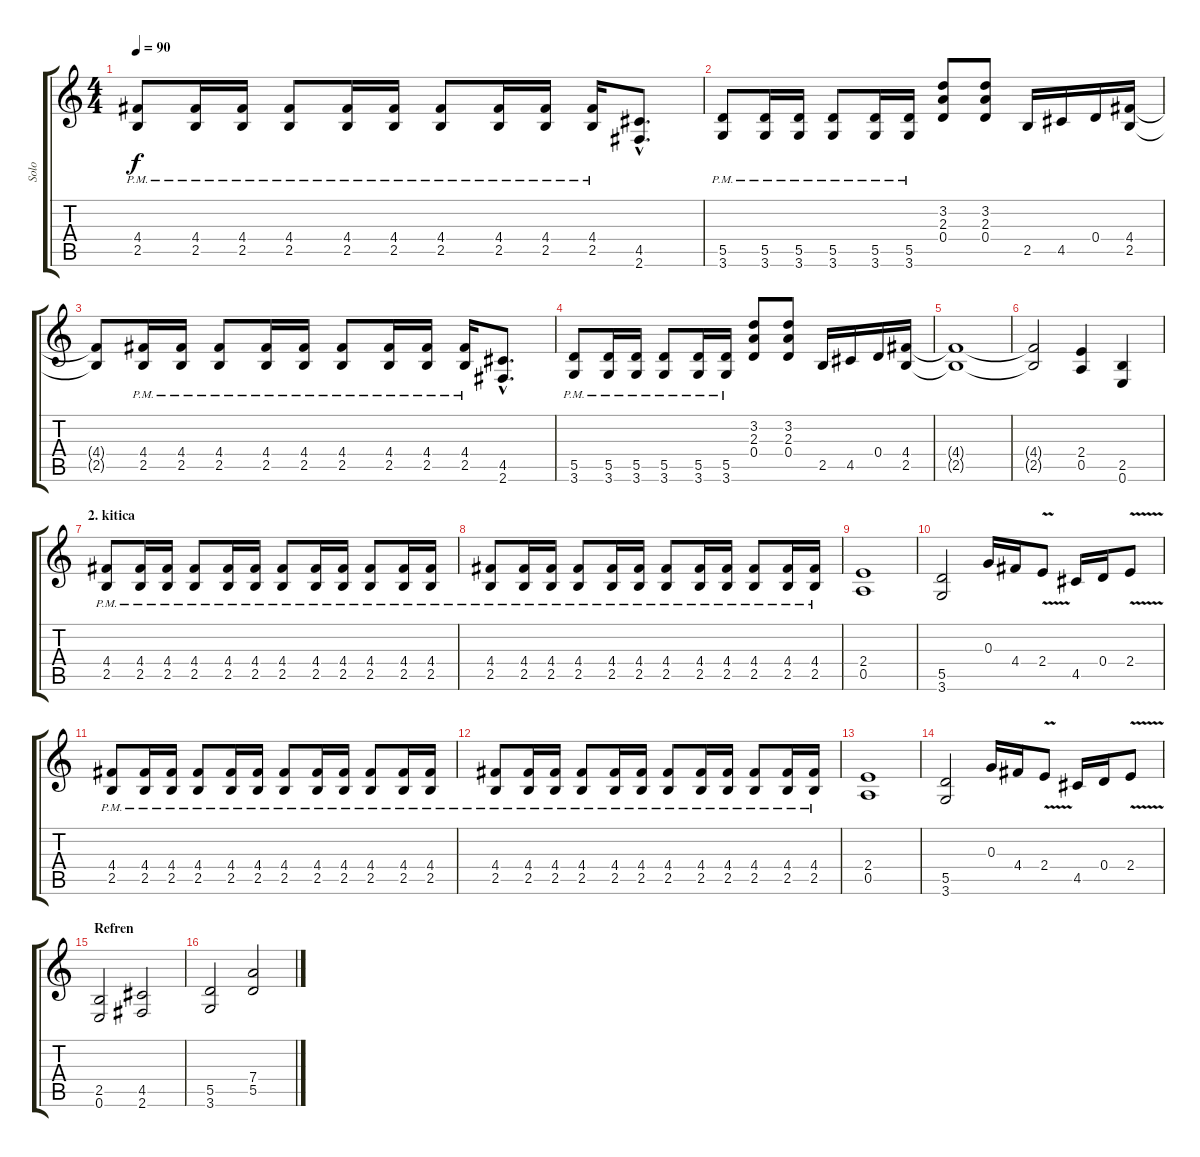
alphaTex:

\track ("Solo" "Solo") {instrument distortionguitar}
\staff {score tabs}
\tuning (E4 B3 G3 D3 A2 E2) {hide}
\ts (4 4)
\tempo 90
\clef g2
\ks c
(4.4{pm} 2.5{pm}).8{dy f} (4.4{pm} 2.5{pm}).16 (4.4{pm} 2.5{pm}).16 (4.4{pm} 2.5{pm}).8 (4.4{pm} 2.5{pm}).16 (4.4{pm} 2.5{pm}).16 (4.4{pm} 2.5{pm}).8 (4.4{pm} 2.5{pm}).16 (4.4{pm} 2.5{pm}).16 (4.4{pm} 2.5{pm}).16 (4.5{hac} 2.6{hac}).8{d} |
(5.5{pm} 3.6{pm}).8 (5.5{pm} 3.6{pm}).16 (5.5{pm} 3.6{pm}).16 (5.5{pm} 3.6{pm}).8 (5.5{pm} 3.6{pm}).16 (5.5{pm} 3.6{pm}).16 (3.2 2.3 0.4).8 (3.2 2.3 0.4).8 2.5.16 4.5.16 0.4.16 (4.4 2.5).16 |
(4.4{t} 2.5{t}).8 (4.4{pm} 2.5{pm}).16 (4.4{pm} 2.5{pm}).16 (4.4{pm} 2.5{pm}).8 (4.4{pm} 2.5{pm}).16 (4.4{pm} 2.5{pm}).16 (4.4{pm} 2.5{pm}).8 (4.4{pm} 2.5{pm}).16 (4.4{pm} 2.5{pm}).16 (4.4{pm} 2.5{pm}).16 (4.5{hac} 2.6{hac}).8{d} |
(5.5{pm} 3.6{pm}).8 (5.5{pm} 3.6{pm}).16 (5.5{pm} 3.6{pm}).16 (5.5{pm} 3.6{pm}).8 (5.5{pm} 3.6{pm}).16 (5.5{pm} 3.6{pm}).16 (3.2 2.3 0.4).8 (3.2 2.3 0.4).8 2.5.16 4.5.16 0.4.16 (4.4 2.5).16 |
(4.4{t} 2.5{t}).1 |
(4.4{t} 2.5{t}).2 (2.4 0.5).4 (2.5 0.6).4 |
\section ("" "2. kitica")
(4.4{pm} 2.5{pm}).8 (4.4{pm} 2.5{pm}).16 (4.4{pm} 2.5{pm}).16 (4.4{pm} 2.5{pm}).8 (4.4{pm} 2.5{pm}).16 (4.4{pm} 2.5{pm}).16 (4.4{pm} 2.5{pm}).8 (4.4{pm} 2.5{pm}).16 (4.4{pm} 2.5{pm}).16 (4.4{pm} 2.5{pm}).8 (4.4{pm} 2.5{pm}).16 (4.4{pm} 2.5{pm}).16 |
(4.4{pm} 2.5{pm}).8 (4.4{pm} 2.5{pm}).16 (4.4{pm} 2.5{pm}).16 (4.4{pm} 2.5{pm}).8 (4.4{pm} 2.5{pm}).16 (4.4{pm} 2.5{pm}).16 (4.4{pm} 2.5{pm}).8 (4.4{pm} 2.5{pm}).16 (4.4{pm} 2.5{pm}).16 (4.4{pm} 2.5{pm}).8 (4.4{pm} 2.5{pm}).16 (4.4{pm} 2.5{pm}).16 |
(2.4 0.5).1 |
(5.5 3.6).2 0.3.16 4.4.16 2.4{v}.8 4.5.16 0.4.16 2.4{v}.8 |
(4.4{pm} 2.5{pm}).8 (4.4{pm} 2.5{pm}).16 (4.4{pm} 2.5{pm}).16 (4.4{pm} 2.5{pm}).8 (4.4{pm} 2.5{pm}).16 (4.4{pm} 2.5{pm}).16 (4.4{pm} 2.5{pm}).8 (4.4{pm} 2.5{pm}).16 (4.4{pm} 2.5{pm}).16 (4.4{pm} 2.5{pm}).8 (4.4{pm} 2.5{pm}).16 (4.4{pm} 2.5{pm}).16 |
(4.4{pm} 2.5{pm}).8 (4.4{pm} 2.5{pm}).16 (4.4{pm} 2.5{pm}).16 (4.4{pm} 2.5{pm}).8 (4.4{pm} 2.5{pm}).16 (4.4{pm} 2.5{pm}).16 (4.4{pm} 2.5{pm}).8 (4.4{pm} 2.5{pm}).16 (4.4{pm} 2.5{pm}).16 (4.4{pm} 2.5{pm}).8 (4.4{pm} 2.5{pm}).16 (4.4{pm} 2.5{pm}).16 |
(2.4 0.5).1 |
(5.5 3.6).2 0.3.16 4.4.16 2.4{v}.8 4.5.16 0.4.16 2.4{v}.8 |
\section ("" "Refren")
(2.5 0.6).2 (4.5 2.6).2 |
(5.5 3.6).2 (7.4 5.5).2
